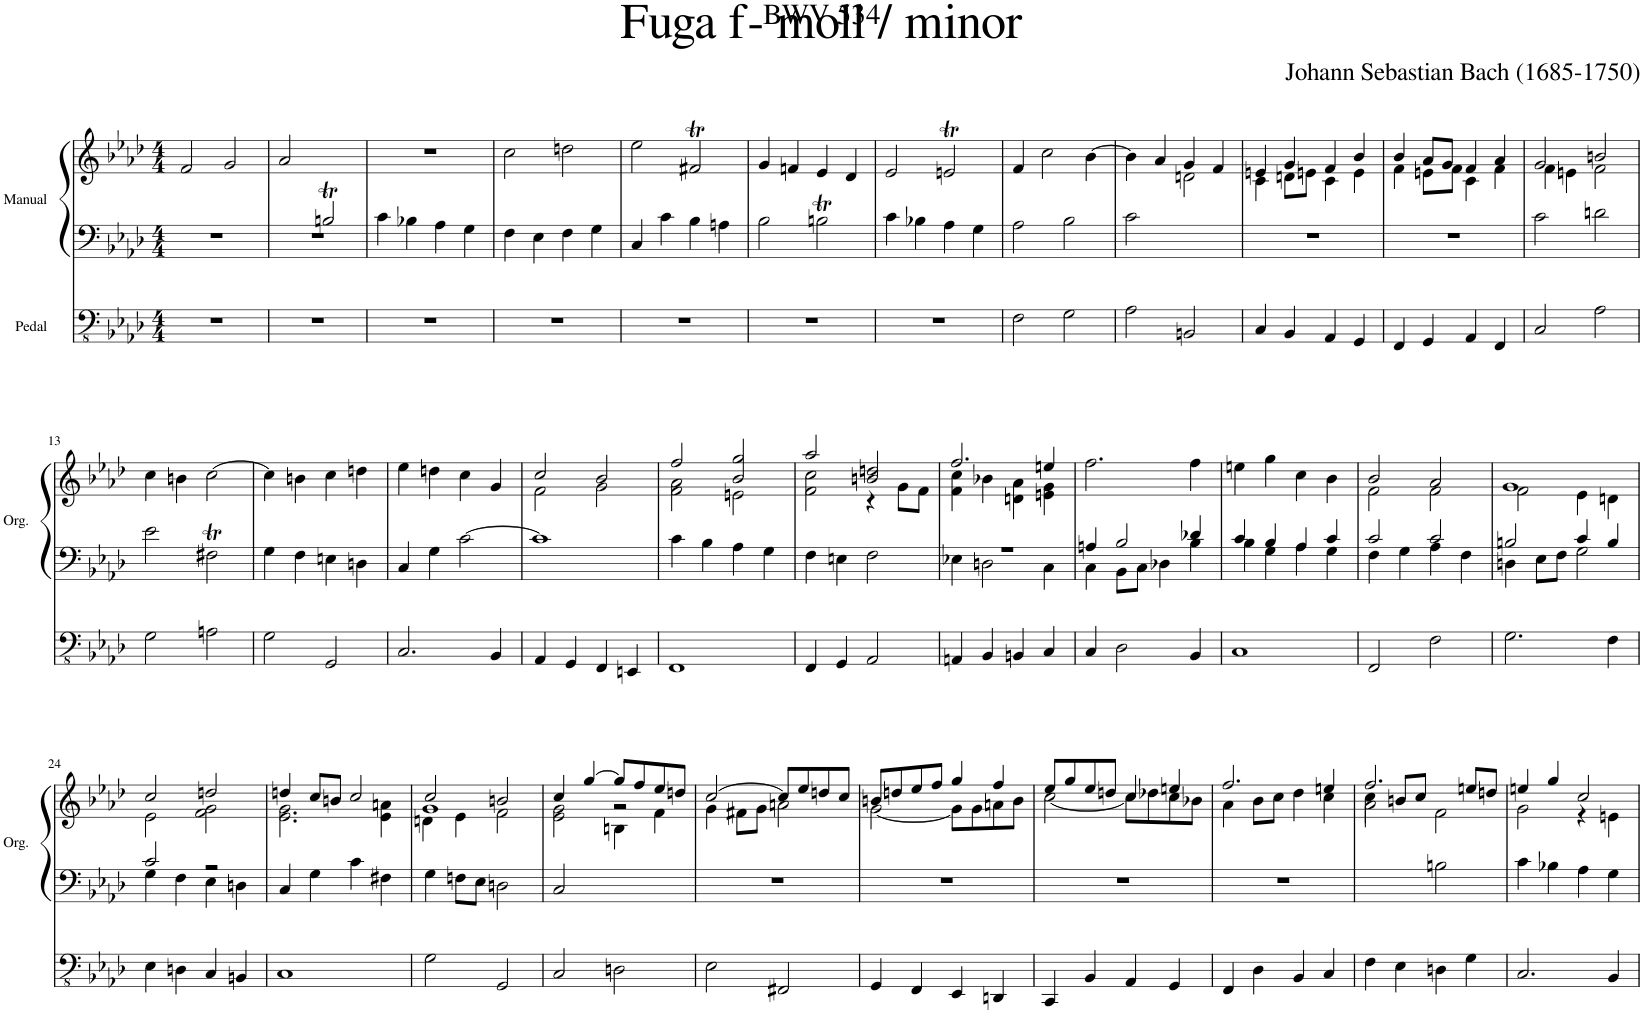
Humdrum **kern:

**kern	**kern	**kern
*part2	*part1	*part1
*staff3	*staff2	*staff1
*I"Pedal	*I"Manual	*
*clefFv4	*clefF4	*clefG2
*k[b-e-a-d-]	*k[b-e-a-d-]	*k[b-e-a-d-]
*M4/4	*M4/4	*M4/4
=1	=1	=1
1r	1r	2f/
.	.	2g/
=2	=2	=2
*	*^	*
1r	2ryy	1r	2a-/
.	2Bnt/	.	2ryy
*	*v	*v	*
=3	=3	=3
1r	4c\	1r
.	4B-X\	.
.	4A-\	.
.	4G\	.
=4	=4	=4
1r	4F\	2cc\
.	4E-\	.
.	4F\	2ddn\
.	4G\	.
=5	=5	=5
1r	4C/	2ee-\
.	4c\	.
.	4B-\	2f#Xt/
.	4An\	.
=6	=6	=6
1r	2B-\	4g/
.	.	4fn/
.	2Bnt\	4e-/
.	.	4d-/
=7	=7	=7
1r	4c\	2e-/
.	4B-X\	.
.	4A-\	2ent/
.	4G\	.
=8	=8	=8
2FF\	2A-\	4f/
.	.	2cc\
2GG\	2B-\	.
.	.	[4b-\
=9	=9	=9
*	*	*^
2AA-\	2c\	4b-\]	2ryy
.	.	4a-/	.
2BBBn/	2ryy	4g/	2dn\
.	.	4f/	.
=10	=10	=10	=10
4CC/	1r	4en/	4c\
4BBB-/	.	4g/	8dn\L
.	.	.	8en\J
4AAA-/	.	4f/	4c\
4GGG/	.	4b-/	4e\
=11	=11	=11	=11
4FFF/	1r	4b-/	4f\
4GGG/	.	8a-/L	8en\L
.	.	8g/J	8f\J
4AAA-/	.	4f/	4c\
4FFF/	.	4a-/	4f\
=12	=12	=12	=12
2CC/	2c\	2g/	4f\
.	.	.	4en\
2AA-\	2dn\	2bn/	2f\
*	*	*v	*v
!!LO:LB:g=z
=13	=13	=13
2GG\	2e-\	4cc\
.	.	4bn\
2AAn\	2F#Xt\	[2cc\
=14	=14	=14
2GG\	4G\	4cc\]
.	4F\	4bn\
2GGG/	4En\	4cc\
.	4Dn\	4ddn\
=15	=15	=15
2.CC/	4C/	4ee-\
.	4G\	4ddn\
.	[2c\	4cc\
4BBB-/	.	4g/
=16	=16	=16
*	*	*^
4AAA-/	1c]	2cc/	2f\
4GGG/	.	.	.
4FFF/	.	2b-/	2g\
4EEEn/	.	.	.
=17	=17	=17	=17
1FFF	4c\	2ff/	2f\ 2a-\
.	4B-\	.	.
.	4A-\	2b-/ 2gg/	2en\
.	4G\	.	.
=18	=18	=18	=18
4FFF/	4F\	2aa-/	2f\ 2cc\
4GGG/	4En\	.	.
2AAA-/	2F\	2bn/ 2ddn/	4r
.	.	.	8g\L
.	.	.	8f\J
=19	=19	=19	=19
*	*^	*	*
4AAAn/	1r	4E-X\	2.ff/	4f\ 4cc\
4BBB-/	.	2Dn\	.	4b-X\
4BBBn/	.	.	.	4dn\ 4a-\
4CC/	.	4C\	4een/	4en\ 4g\
*	*	*	*v	*v
=20	=20	=20	=20
4CC/	4An/	4C\	2.ff\
2DD-\	2B-/	8BB-\L	.
.	.	8C\J	.
.	.	4D-X\	.
4BBB-/	4d-X/	4B-\	4ff\
=21	=21	=21	=21
1CC	4c/	4B-\	4een\
.	4B-/	4G\	4gg\
.	4A-/	4A-\	4cc\
.	4c/	4G\	4b-\
=22	=22	=22	=22
*	*	*	*^
2FFF/	2c/	4F\	2b-/	2f\
.	.	4G\	.	.
2FF\	2c/	4A-\	2a-/	2f\
.	.	4F\	.	.
=23	=23	=23	=23	=23
2.GG\	2Bn/	4Dn\	1g	2f\
.	.	8E-\L	.	.
.	.	8F\J	.	.
.	4c/	2G\	.	4e-\
4FF\	4B/	.	.	4dn\
!!LO:LB:g=z	!!
=24	=24	=24	=24	=24
4EE-\	2c/	4G\	2cc/	2e-\
4DDn\	.	4F\	.	.
4CC/	2r	4E-\	2ddn/	2f\ 2g\
4BBBn/	.	4Dn\	.	.
*	*v	*v	*	*
=25	=25	=25	=25
1CC	4C/	4ddn/	2.e-\ 2.g\
.	4G\	8cc/L	.
.	.	8bn/J	.
.	4c\	2cc/	.
.	4F#X\	.	4e-\ 4an\
=26	=26	=26	=26
*	*	*	*^
2GG\	4G\	2cc/	1g	4dn\
.	8Fn\L	.	.	4e-\
.	8E-\J	.	.	.
2GGG/	2Dn\	2bn/	.	2f\
=27	=27	=27	=27	=27
2CC/	2C/	4cc/	2e-\ 2g\	2ryy
.	.	[4gg/	.	.
2DDn\	2ryy	8gg/L]	2r	4Bn\
.	.	8ff/	.	.
.	.	8ee-/	.	4f\
.	.	8ddn/J	.	.
*	*	*	*v	*v
=28	=28	=28	=28
2EE-\	1r	[2cc/	4g\
.	.	.	8f#X\L
.	.	.	8g\J
2FFF#X/	.	8cc/L]	2an\
.	.	8ee-/	.
.	.	8ddn/	.
.	.	8cc/J	.
=29	=29	=29	=29
4GGG/	1r	8bn/L	[2g\
.	.	8ddn/	.
4FFF/	.	8ee-/	.
.	.	8ff/J	.
4EEE-/	.	4gg/	8g\L]
.	.	.	8g\
4DDDn/	.	4ff/	8an\
.	.	.	8b\J
=30	=30	=30	=30
4CCC/	1r	8ee-/L	[2cc\
.	.	8gg/	.
4BBB-/	.	8ee-/	.
.	.	8ddn/J	.
4AAA-/	.	4cc/	8cc\L]
.	.	.	8dd-X\
4GGG/	.	4een/	8cc\
.	.	.	8b-X\J
=31	=31	=31	=31
4FFF/	1r	2.ff/	4a-\
4DD-\	.	.	8b-\L
.	.	.	8cc\J
4BBB-/	.	.	4dd-\
4CC/	.	4een/	4cc\
=32	=32	=32	=32
*	*	*	*^
4FF\	2ryy	2.ff/	4cc\	2a-\
4EE-\	.	.	8bn/L	.
.	.	.	8cc/J	.
4DDn\	2Bn\	.	2f\	2ryy
4GG\	.	8een/L	.	.
.	.	8ddn/J	.	.
*	*	*	*v	*v
=33	=33	=33	=33
2.CC/	4c\	4een/	2g\
.	4B-X\	4gg/	.
.	4A-\	2cc/	4r
4BBB-/	4G\	.	4en\
*	*	*v	*v
=	=	=
*-	*-	*-
